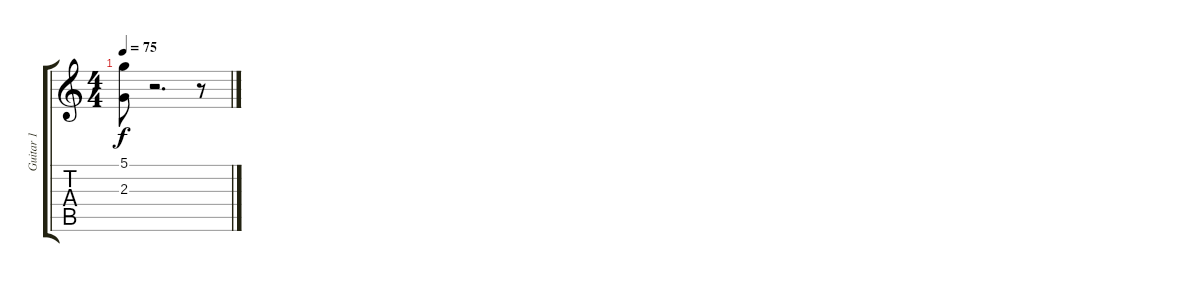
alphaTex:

\track ("Guitar 1" "Guitar 1") {instrument distortionguitar}
\staff {score tabs}
\tuning (D4 A3 F3 C3 G2 C2) {hide}
\ts (4 4)
\tempo 75
\clef g2
\ks c
(5.1 2.3).8{dy f} r.2{d} r.8
